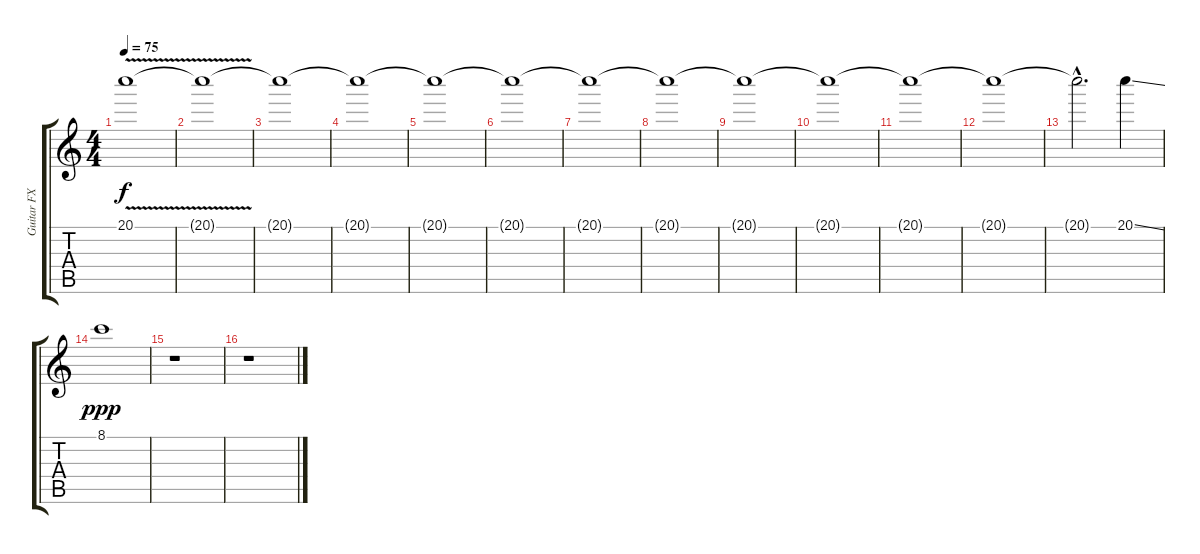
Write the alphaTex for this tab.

\track ("Guitar FX 1" "Guitar FX ") {instrument overdrivenguitar}
\staff {score tabs}
\tuning (E4 B3 G3 D3 A2 E2) {hide}
\ts (4 4)
\tempo 75
\clef g2
\ks c
20.1{v}.1{dy f volume 14} |
20.1{t}.1 |
20.1{t}.1 |
20.1{t}.1 |
20.1{t}.1{volume 12} |
20.1{t}.1 |
20.1{t}.1 |
20.1{t}.1 |
20.1{t}.1{volume 10} |
20.1{t}.1 |
20.1{t}.1 |
20.1{t}.1{volume 8} |
20.1{hac t}.2{d} 20.1{ss}.4 |
8.1.1{dy ppp} |
r.1 |
r.1
